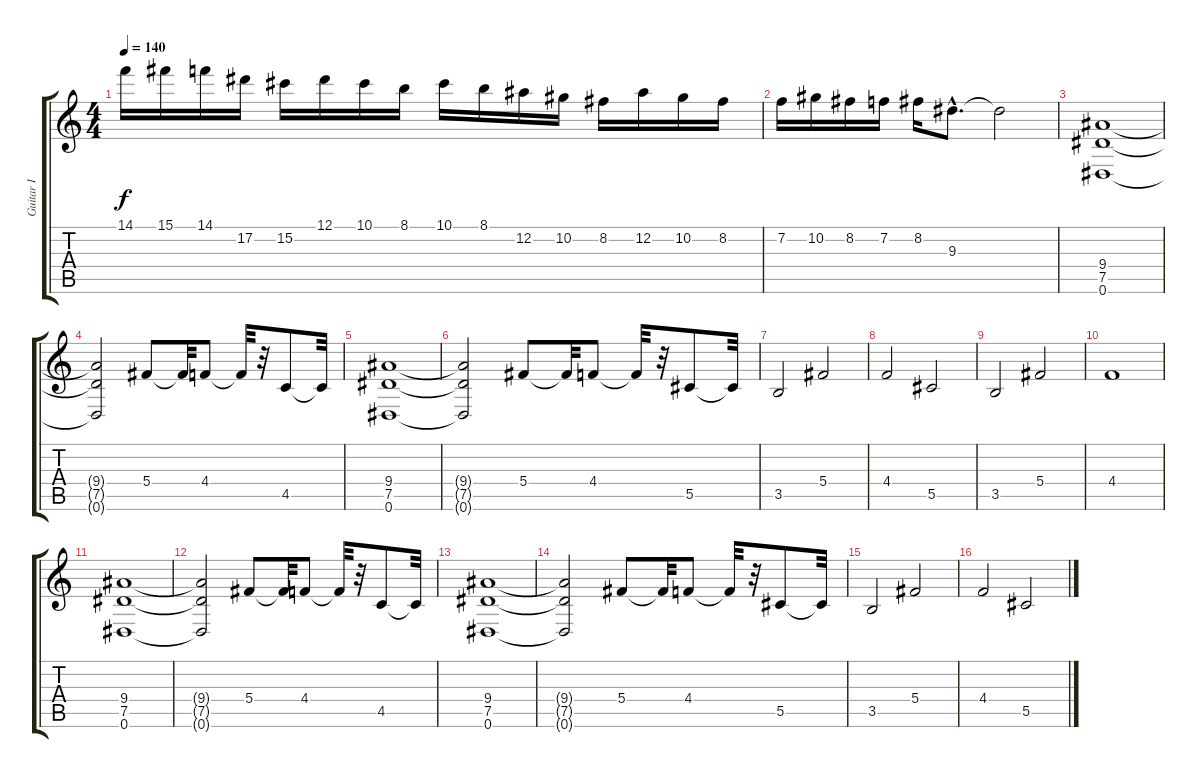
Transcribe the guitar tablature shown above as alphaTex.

\track ("Guitar I" "Guitar I") {instrument distortionguitar}
\staff {score tabs}
\tuning (Eb4 Bb3 Gb3 Db3 Ab2 Eb2) {hide}
\ts (4 4)
\tempo 140
\clef g2
\ks c
14.1.16{dy f} 15.1.16 14.1.16 17.2.16 15.2.16 12.1.16 10.1.16 8.1.16 10.1.16 8.1.16 12.2.16 10.2.16 8.2.16 12.2.16 10.2.16 8.2.16 |
7.2.16 10.2.16 8.2.16 7.2.16 8.2.16 9.3{hac}.8{d} 9.3{t}.2 |
(9.4 7.5 0.6).1 |
(9.4{t} 7.5{t} 0.6{t}).2 5.4.8 5.4{t}.32 4.4.8 4.4{t}.32 r.32 4.5.8 4.5{t}.32 |
(9.4 7.5 0.6).1 |
(9.4{t} 7.5{t} 0.6{t}).2 5.4.8 5.4{t}.32 4.4.8 4.4{t}.32 r.32 5.5.8 5.5{t}.32 |
3.5.2 5.4.2 |
4.4.2 5.5.2 |
3.5.2 5.4.2 |
4.4.1 |
(9.4 7.5 0.6).1 |
(9.4{t} 7.5{t} 0.6{t}).2 5.4.8 5.4{t}.32 4.4.8 4.4{t}.32 r.32 4.5.8 4.5{t}.32 |
(9.4 7.5 0.6).1 |
(9.4{t} 7.5{t} 0.6{t}).2 5.4.8 5.4{t}.32 4.4.8 4.4{t}.32 r.32 5.5.8 5.5{t}.32 |
3.5.2 5.4.2 |
4.4.2 5.5.2
